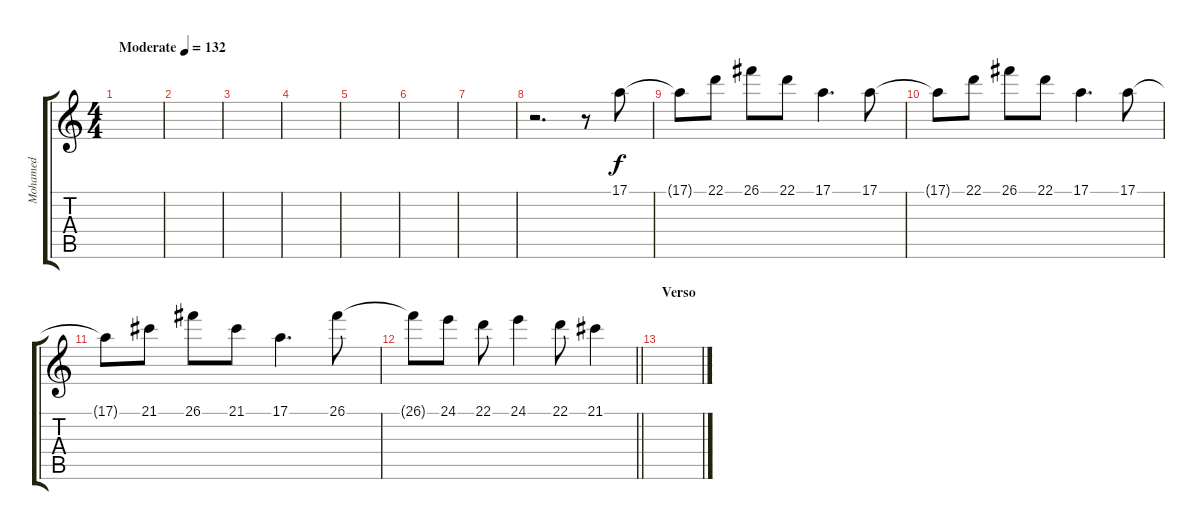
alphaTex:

\track ("Mohamed" "Mohamed") {instrument violin}
\staff {score tabs}
\tuning (E4 B3 G3 D3 A2 E2) {hide}
\ts (4 4)
\tempo (132 "Moderate")
\clef g2
\ks c
|
|
|
|
|
|
|
r.2{d} r.8 17.1.8 |
17.1{t}.8 22.1.8 26.1.8 22.1.8 17.1.4{d} 17.1.8 |
17.1{t}.8 22.1.8 26.1.8 22.1.8 17.1.4{d} 17.1.8 |
17.1{t}.8 21.1.8 26.1.8 21.1.8 17.1.4{d} 26.1.8 |
\barLineRight lightlight
26.1{t}.8 24.1.8 22.1.8 24.1.4 22.1.8 21.1.4 |
\section ("" "Verso")
